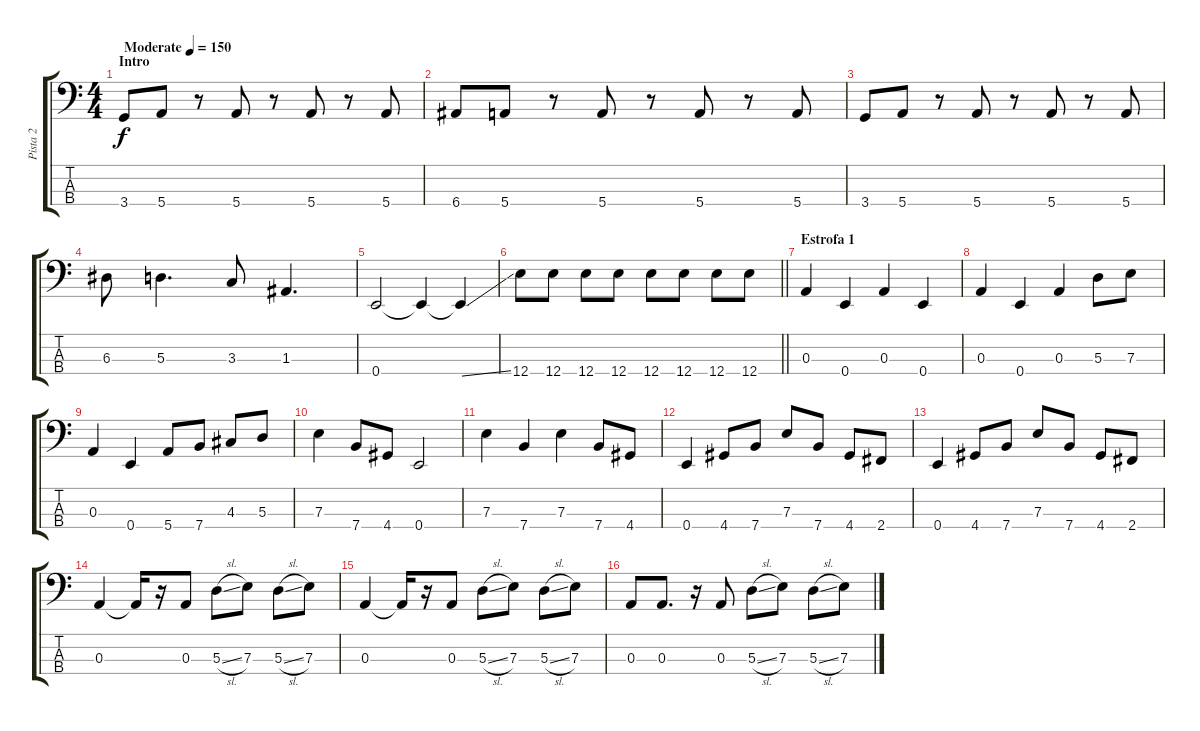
\track ("Pista 2" "Pista 2") {mute instrument electricbassfinger}
\staff {score tabs}
\tuning (G2 D2 A1 E1) {hide}
\ts (4 4)
\section ("" "Intro")
\tempo (150 "Moderate")
\clef f4
\ks c
3.4.8{dy f instrument electricbassfinger} 5.4.8 r.8 5.4.8 r.8 5.4.8 r.8 5.4.8 |
6.4.8 5.4.8 r.8 5.4.8 r.8 5.4.8 r.8 5.4.8 |
3.4.8 5.4.8 r.8 5.4.8 r.8 5.4.8 r.8 5.4.8 |
6.3.8 5.3.4{d} 3.3.8 1.3.4{d} |
0.4.2 0.4{t}.4 0.4{ss t}.4 |
\barLineRight lightlight
12.4.8 12.4.8 12.4.8 12.4.8 12.4.8 12.4.8 12.4.8 12.4.8 |
\section ("" "Estrofa 1")
0.3.4 0.4.4 0.3.4 0.4.4 |
0.3.4 0.4.4 0.3.4 5.3.8 7.3.8 |
0.3.4 0.4.4 5.4.8 7.4.8 4.3.8 5.3.8 |
7.3.4 7.4.8 4.4.8 0.4.2 |
7.3.4 7.4.4 7.3.4 7.4.8 4.4.8 |
0.4.4 4.4.8 7.4.8 7.3.8 7.4.8 4.4.8 2.4.8 |
0.4.4 4.4.8 7.4.8 7.3.8 7.4.8 4.4.8 2.4.8 |
0.3.4 0.3{t}.16 r.16 0.3.8 5.3{sl}.8 7.3.8 5.3{sl}.8 7.3.8 |
0.3.4 0.3{t}.16 r.16 0.3.8 5.3{sl}.8 7.3.8 5.3{sl}.8 7.3.8 |
0.3.8 0.3.8{d} r.16 0.3.8 5.3{sl}.8 7.3.8 5.3{sl}.8 7.3.8
